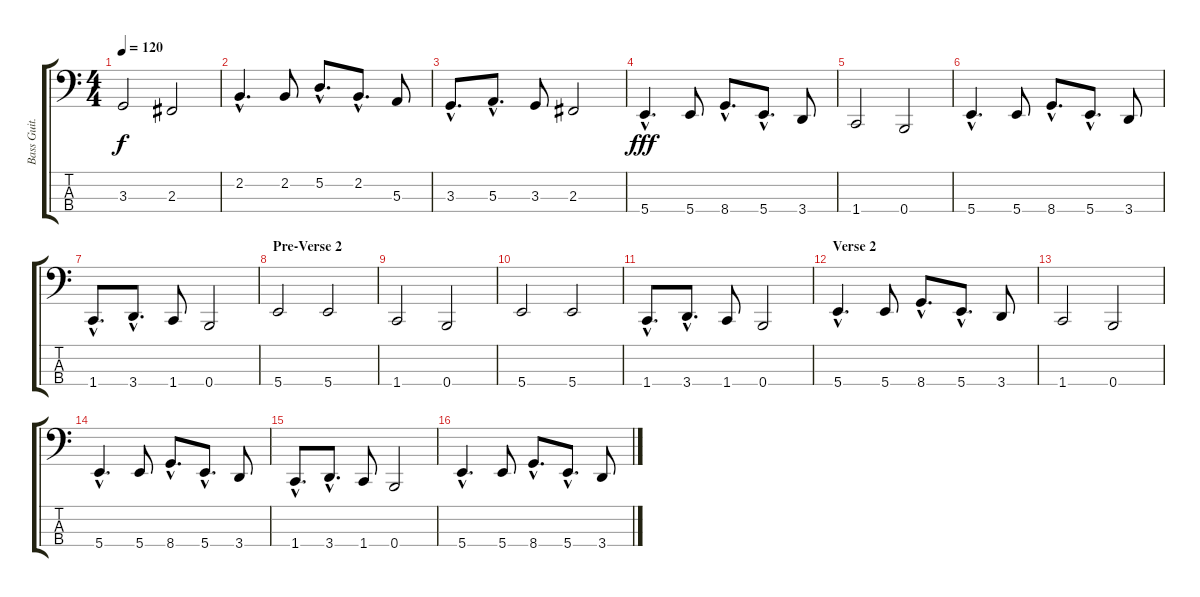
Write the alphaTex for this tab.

\track ("Bass Guit." "Bass Guit.") {instrument electricbasspick}
\staff {score tabs}
\tuning (D2 A1 E1 B0) {hide}
\ts (4 4)
\tempo 120
\clef f4
\ks c
3.3.2{dy f} 2.3.2 |
2.2{hac}.4{d} 2.2.8 5.2{hac}.8{d} 2.2{hac}.8{d} 5.3.8 |
3.3{hac}.8{d} 5.3{hac}.8{d} 3.3.8 2.3.2 |
5.4{hac}.4{d dy fff} 5.4.8 8.4{hac}.8{d} 5.4{hac}.8{d} 3.4.8 |
1.4.2 0.4.2 |
5.4{hac}.4{d} 5.4.8 8.4{hac}.8{d} 5.4{hac}.8{d} 3.4.8 |
1.4{hac}.8{d} 3.4{hac}.8{d} 1.4.8 0.4.2 |
\section ("" "Pre-Verse 2")
5.4.2 5.4.2 |
1.4.2 0.4.2 |
5.4.2 5.4.2 |
1.4{hac}.8{d} 3.4{hac}.8{d} 1.4.8 0.4.2 |
\section ("" "Verse 2")
5.4{hac}.4{d} 5.4.8 8.4{hac}.8{d} 5.4{hac}.8{d} 3.4.8 |
1.4.2 0.4.2 |
5.4{hac}.4{d} 5.4.8 8.4{hac}.8{d} 5.4{hac}.8{d} 3.4.8 |
1.4{hac}.8{d} 3.4{hac}.8{d} 1.4.8 0.4.2 |
5.4{hac}.4{d} 5.4.8 8.4{hac}.8{d} 5.4{hac}.8{d} 3.4.8
